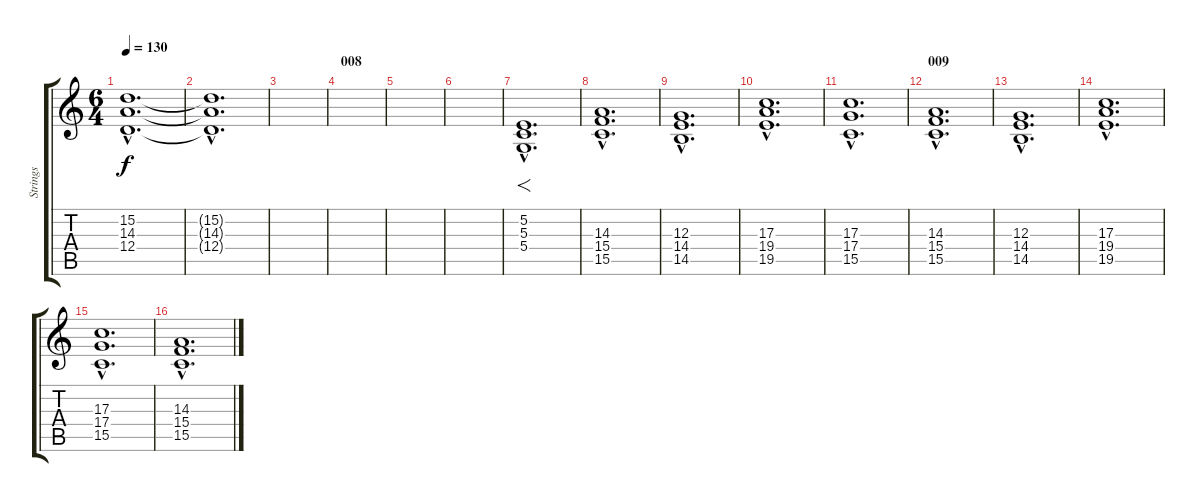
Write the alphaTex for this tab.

\track ("Strings" "Strings") {instrument stringensemble1}
\staff {score tabs}
\tuning (E4 B3 G3 D3 A2 E2) {hide}
\ts (6 4)
\tempo 130
\clef g2
\ks c
(15.2{hac} 14.3{hac} 12.4{hac}).1{d dy f} |
(15.2{hac t} 14.3{hac t} 12.4{hac t}).1{d} |
|
\section ("" "008")
|
|
|
(5.2{hac} 5.3{hac} 5.4{hac}).1{f d} |
(14.3{hac} 15.4{hac} 15.5{hac}).1{d} |
(12.3{hac} 14.4{hac} 14.5{hac}).1{d} |
(17.3{hac} 19.4{hac} 19.5{hac}).1{d} |
(17.3{hac} 17.4{hac} 15.5{hac}).1{d} |
\section ("" "009")
(14.3{hac} 15.4{hac} 15.5{hac}).1{d} |
(12.3{hac} 14.4{hac} 14.5{hac}).1{d} |
(17.3{hac} 19.4{hac} 19.5{hac}).1{d} |
(17.3{hac} 17.4{hac} 15.5{hac}).1{d} |
(14.3{hac} 15.4{hac} 15.5{hac}).1{d}
